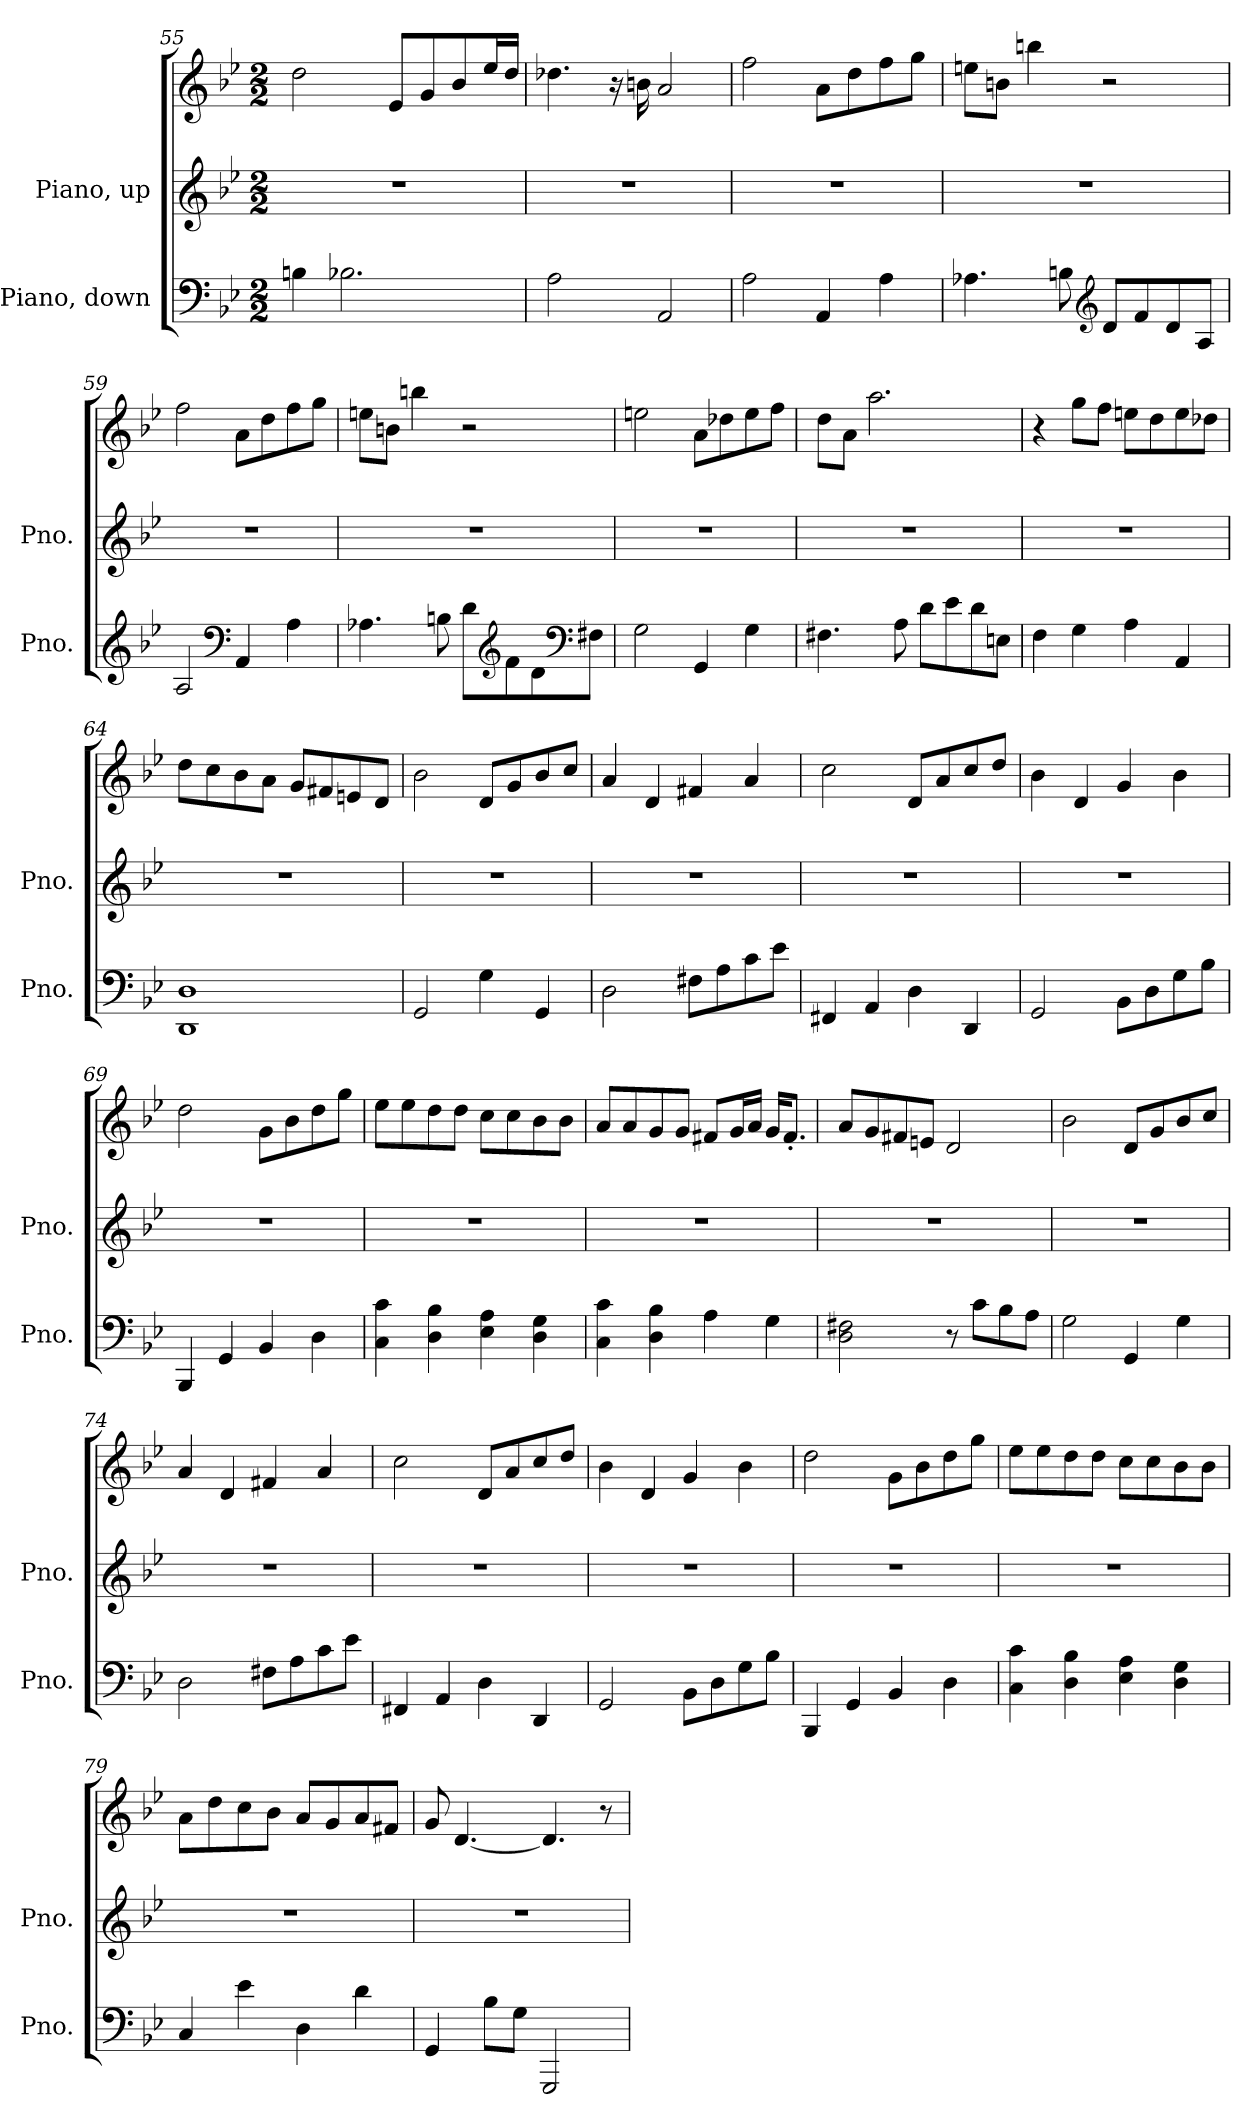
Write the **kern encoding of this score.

**kern	**kern	**kern
*part2	*part1	*part1
*staff3	*staff2	*staff1
*I"Piano, down	*I"Piano, up	*
*I'Pno.	*I'Pno.	*
*clefF4	*clefG2	*clefG2
*k[b-e-]	*k[b-e-]	*k[b-e-]
*M2/2	*M2/2	*M2/2
=55	=55	=55
4Bn\	1r	2dd\
2.B-X\	.	.
.	.	8e-/L
.	.	8g/
.	.	8b-/
.	.	16ee-/L
.	.	16dd/JJ
=56	=56	=56
2A\	1r	4.dd-X\
.	.	16r
.	.	16bn\
2AA/	.	2a/
!!LO:LB:g=z
=57	=57	=57
2A\	1r	2ff\
4AA/	.	8a\L
.	.	8dd\
4A\	.	8ff\
.	.	8gg\J
=58	=58	=58
4.A-X\	1r	8een\L
.	.	8bn\J
.	.	4bbn\
8Bn\	.	.
*clefG2	*	*
8d/L	.	2r
8f/	.	.
8d/	.	.
8A-/J	.	.
=59	=59	=59
2A/	1r	2ff\
*clefF4	*	*
4AA/	.	8a\L
.	.	8dd\
4A\	.	8ff\
.	.	8gg\J
=60	=60	=60
4.A-X\	1r	8een\L
.	.	8bn\J
.	.	4bbn\
8Bn\	.	.
8d\L	.	2r
*clefG2	*	*
8f\	.	.
8d\	.	.
*clefF4	*	*
8F#X\J	.	.
!!LO:PB:g=z
=61	=61	=61
2G\	1r	2een\
4GG/	.	8a\L
.	.	8dd-X\
4G\	.	8ee\
.	.	8ff\J
=62	=62	=62
4.F#X\	1r	8dd\L
.	.	8a\J
.	.	2.aa\
8A\	.	.
8d\L	.	.
8e-\	.	.
8d\	.	.
8En\J	.	.
=63	=63	=63
4F\	1r	4r
4G\	.	8gg\L
.	.	8ff\J
4A\	.	8een\L
.	.	8dd\
4AA/	.	8ee\
.	.	8dd-X\J
=64	=64	=64
1DD 1D	1r	8dd\L
.	.	8cc\
.	.	8b-\
.	.	8a\J
.	.	8g/L
.	.	8f#X/
.	.	8en/
.	.	8d/J
=65	=65	=65
2GG/	1r	2b-\
4G\	.	8d/L
.	.	8g/
4GG/	.	8b-/
.	.	8cc/J
!!LO:LB:g=z
=66	=66	=66
2D\	1r	4a/
.	.	4d/
8F#X\L	.	4f#X/
8A\	.	.
8c\	.	4a/
8e-\J	.	.
=67	=67	=67
4FF#X/	1r	2cc\
4AA/	.	.
4D\	.	8d/L
.	.	8a/
4DD/	.	8cc/
.	.	8dd/J
=68	=68	=68
2GG/	1r	4b-\
.	.	4d/
8BB-\L	.	4g/
8D\	.	.
8G\	.	4b-\
8B-\J	.	.
=69	=69	=69
4BBB-/	1r	2dd\
4GG/	.	.
4BB-/	.	8g\L
.	.	8b-\
4D\	.	8dd\
.	.	8gg\J
=70	=70	=70
4C\ 4c\	1r	8ee-\L
.	.	8ee-\
4D\ 4B-\	.	8dd\
.	.	8dd\J
4E-\ 4A\	.	8cc\L
.	.	8cc\
4D\ 4G\	.	8b-\
.	.	8b-\J
!!LO:LB:g=z
=71	=71	=71
4C\ 4c\	1r	8a/L
.	.	8a/
4D\ 4B-\	.	8g/
.	.	8g/J
4A\	.	8f#X/L
.	.	16g/L
.	.	16a/JJ
4G\	.	16g/KL
.	.	8.f#'/J
=72	=72	=72
2D\ 2F#X\	1r	8a/L
.	.	8g/
.	.	8f#X/
.	.	8en/J
8r	.	2d/
8c\L	.	.
8B-\	.	.
8A\J	.	.
=73	=73	=73
2G\	1r	2b-\
4GG/	.	8d/L
.	.	8g/
4G\	.	8b-/
.	.	8cc/J
=74	=74	=74
2D\	1r	4a/
.	.	4d/
8F#X\L	.	4f#X/
8A\	.	.
8c\	.	4a/
8e-\J	.	.
=75	=75	=75
4FF#X/	1r	2cc\
4AA/	.	.
4D\	.	8d/L
.	.	8a/
4DD/	.	8cc/
.	.	8dd/J
!!LO:LB:g=z
=76	=76	=76
2GG/	1r	4b-\
.	.	4d/
8BB-\L	.	4g/
8D\	.	.
8G\	.	4b-\
8B-\J	.	.
=77	=77	=77
4BBB-/	1r	2dd\
4GG/	.	.
4BB-/	.	8g\L
.	.	8b-\
4D\	.	8dd\
.	.	8gg\J
=78	=78	=78
4C\ 4c\	1r	8ee-\L
.	.	8ee-\
4D\ 4B-\	.	8dd\
.	.	8dd\J
4E-\ 4A\	.	8cc\L
.	.	8cc\
4D\ 4G\	.	8b-\
.	.	8b-\J
=79	=79	=79
4C/	1r	8a\L
.	.	8dd\
4e-\	.	8cc\
.	.	8b-\J
4D\	.	8a/L
.	.	8g/
4d\	.	8a/
.	.	8f#X/J
=80	=80	=80
4GG/	1r	8g/
.	.	[4.d/
8B-\L	.	.
8G\J	.	.
2GGG/	.	4.d/]
.	.	8r
=	=	=
*-	*-	*-
